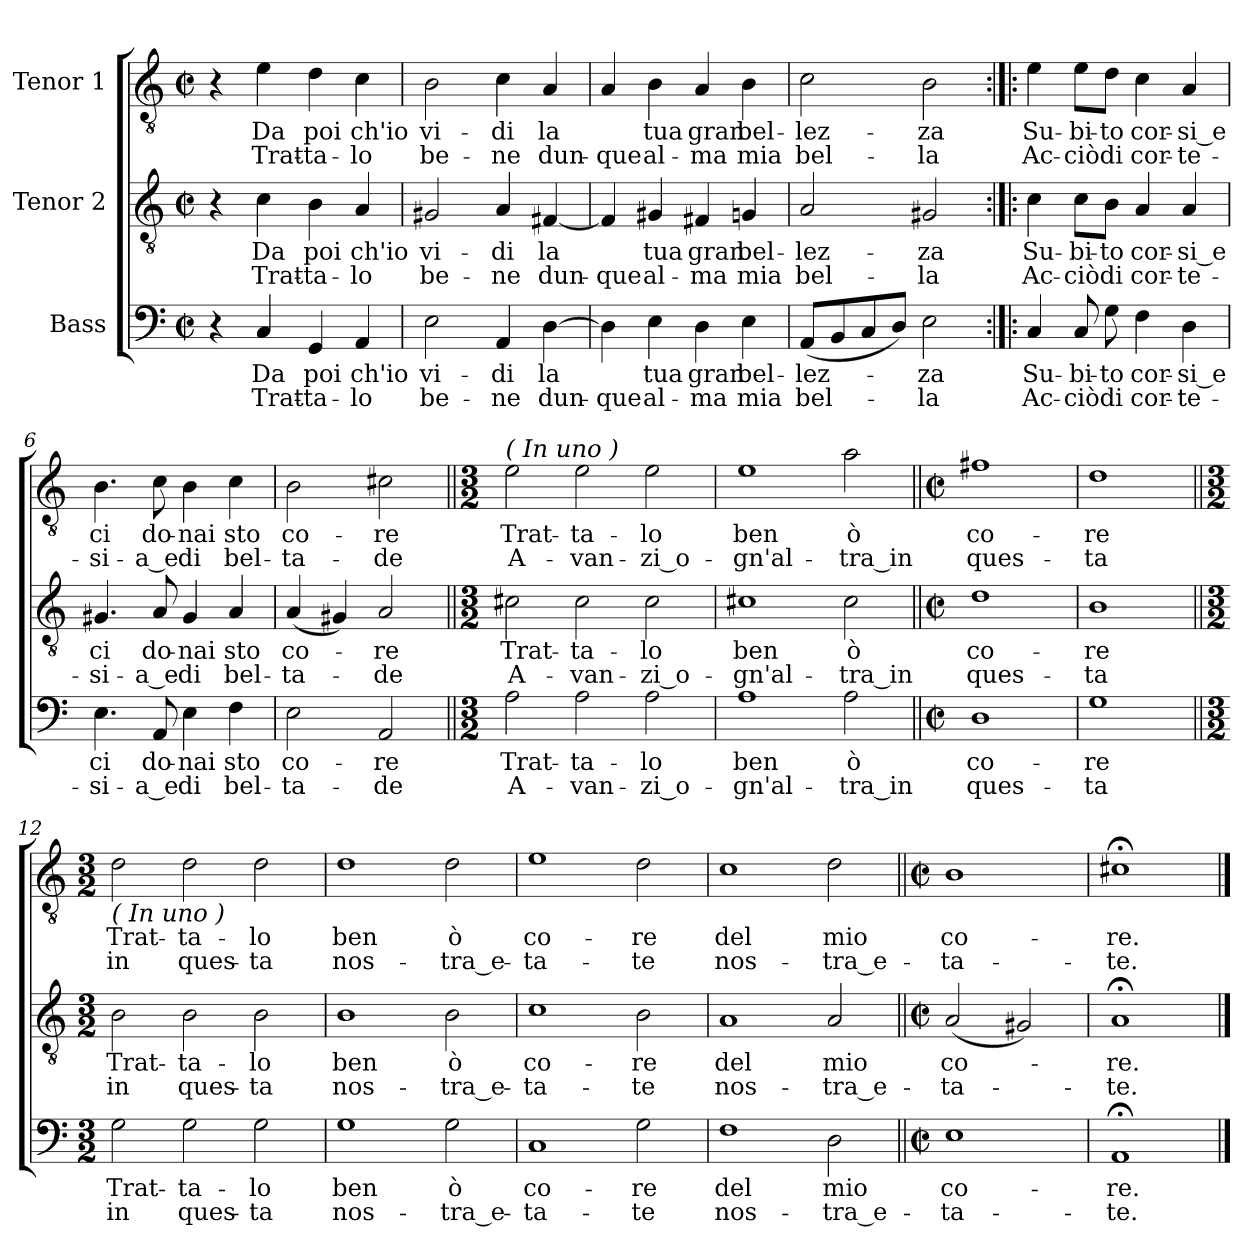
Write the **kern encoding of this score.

**kern	**text	**text	**kern	**text	**text	**kern	**text	**text
*part3	*part3	*part3	*part2	*part2	*part2	*part1	*part1	*part1
*staff3	*staff3	*staff3	*staff2	*staff2	*staff2	*staff1	*staff1	*staff1
*I"Bass	*	*	*I"Tenor 2	*	*	*I"Tenor 1	*	*
*clefF4	*	*	*clefGv2	*	*	*clefGv2	*	*
*k[]	*	*	*k[]	*	*	*k[]	*	*
*a:	*	*	*a:	*	*	*a:	*	*
*M2/2	*	*	*M2/2	*	*	*M2/2	*	*
*met(c|)	*	*	*met(c|)	*	*	*met(c|)	*	*
=1	=1	=1	=1	=1	=1	=1	=1	=1
4r	.	.	4r	.	.	4r	.	.
4C/	Da	Trat-	4c\	Da	Trat-	4e\	Da	Trat-
4GG/	poi	-ta-	4B\	poi	-ta-	4d\	poi	-ta-
4AA/	ch'io	-lo	4A/	ch'io	-lo	4c\	ch'io	-lo
=2	=2	=2	=2	=2	=2	=2	=2	=2
2E\	vi-	be-	2G#X/	vi-	be-	2B\	vi-	be-
4AA/	-di	-ne	4A/	-di	-ne	4c\	-di	-ne
[4D\	la	dun-	[4F#X/	la	dun-	4A/	la	dun-
=3	=3	=3	=3	=3	=3	=3	=3	=3
4D\]	.	-que	4F#/]	.	-que	4A/	.	-que
4E\	tua	al-	4G#X/	tua	al-	4B\	tua	al-
4D\	gran	-ma	4F#X/	gran	-ma	4A/	gran	-ma
4E\	bel-	mia	4Gn/	bel-	mia	4B\	bel-	mia
=4	=4	=4	=4	=4	=4	=4	=4	=4
(8AA/L	-lez-	bel-	2A/	-lez-	bel-	2c\	-lez-	bel-
8BB/	.	.	.	.	.	.	.	.
8C/	.	.	.	.	.	.	.	.
8D/J)	.	.	.	.	.	.	.	.
2E\	-za	-la	2G#X/	-za	-la	2B\	-za	-la
!!LO:LB:g=z
=5:|!|:	=5:|!|:	=5:|!|:	=5:|!|:	=5:|!|:	=5:|!|:	=5:|!|:	=5:|!|:	=5:|!|:
4C/	Su-	Ac-	4c\	Su-	Ac-	4e\	Su-	Ac-
8C/	-bi-	-ciò	8c\L	-bi-	-ciò	8e\L	-bi-	-ciò
8G\	-to	di	8B\J	-to	di	8d\J	-to	di
4F\	cor-	cor-	4A/	cor-	cor-	4c\	cor-	cor-
4D\	-si_e	-te-	4A/	-si_e	-te-	4A/	-si_e	-te-
=6	=6	=6	=6	=6	=6	=6	=6	=6
4.E\	ci	-si-	4.G#X/	ci	-si-	4.B\	ci	-si-
8AA/	do-	-a_e	8A/	do-	-a_e	8c\	do-	-a_e
4E\	-nai	di	4G#/	-nai	di	4B\	-nai	di
4F\	sto	bel-	4A/	sto	bel-	4c\	sto	bel-
=7	=7	=7	=7	=7	=7	=7	=7	=7
2E\	co-	-ta-	(4A/	co-	-ta-	2B\	co-	-ta-
.	.	.	4G#X/)	.	.	.	.	.
2AA/	-re	-de	2A/	-re	-de	2c#X\	-re	-de
=8||	=8||	=8||	=8||	=8||	=8||	=8||	=8||	=8||
*M3/2	*	*	*M3/2	*	*	*M3/2	*	*
!	!	!	!	!	!	!LO:TX:a:i:t=( In uno )	!	!
2A\	Trat-	A-	2c#X\	Trat-	A-	2e\	Trat-	A-
2A\	-ta-	-van-	2c#\	-ta-	-van-	2e\	-ta-	-van-
2A\	-lo	-zi_o-	2c#\	-lo	-zi_o-	2e\	-lo	-zi_o-
=9	=9	=9	=9	=9	=9	=9	=9	=9
1A	ben	-gn'al-	1c#X	ben	-gn'al-	1e	ben	-gn'al-
2A\	ò	-tra_in	2c#\	ò	-tra_in	2a\	ò	-tra_in
=10||	=10||	=10||	=10||	=10||	=10||	=10||	=10||	=10||
*M2/2	*	*	*M2/2	*	*	*M2/2	*	*
*met(c|)	*	*	*met(c|)	*	*	*met(c|)	*	*
1D	co-	ques-	1d	co-	ques-	1f#X	co-	ques-
!!LO:LB:g=z
=11	=11	=11	=11	=11	=11	=11	=11	=11
1G	-re	-ta	1B	-re	-ta	1d	-re	-ta
=12||	=12||	=12||	=12||	=12||	=12||	=12||	=12||	=12||
*M3/2	*	*	*M3/2	*	*	*M3/2	*	*
!	!	!	!	!	!	!LO:TX:b:i:t=( In uno )	!	!
2G\	Trat-	in	2B\	Trat-	in	2d\	Trat-	in
2G\	-ta-	ques-	2B\	-ta-	ques-	2d\	-ta-	ques-
2G\	-lo	-ta	2B\	-lo	-ta	2d\	-lo	-ta
=13	=13	=13	=13	=13	=13	=13	=13	=13
1G	ben	nos-	1B	ben	nos-	1d	ben	nos-
2G\	ò	-tra_e-	2B\	ò	-tra_e-	2d\	ò	-tra_e-
=14	=14	=14	=14	=14	=14	=14	=14	=14
1C	co-	-ta-	1c	co-	-ta-	1e	co-	-ta-
2G\	-re	-te	2B\	-re	-te	2d\	-re	-te
=15	=15	=15	=15	=15	=15	=15	=15	=15
1F	del	nos-	1A	del	nos-	1c	del	nos-
2D\	mio	-tra_e-	2A/	mio	-tra_e-	2d\	mio	-tra_e-
=16||	=16||	=16||	=16||	=16||	=16||	=16||	=16||	=16||
*M2/2	*	*	*M2/2	*	*	*M2/2	*	*
*met(c|)	*	*	*met(c|)	*	*	*met(c|)	*	*
1E	co-	-ta-	(2A/	co-	-ta-	1B	co-	-ta-
.	.	.	2G#X/)	.	.	.	.	.
=17	=17	=17	=17	=17	=17	=17	=17	=17
1AA;	-re.	-te.	1A;	-re.	-te.	1c#X;<	-re.	-te.
==	==	==	==	==	==	==	==	==
*-	*-	*-	*-	*-	*-	*-	*-	*-
